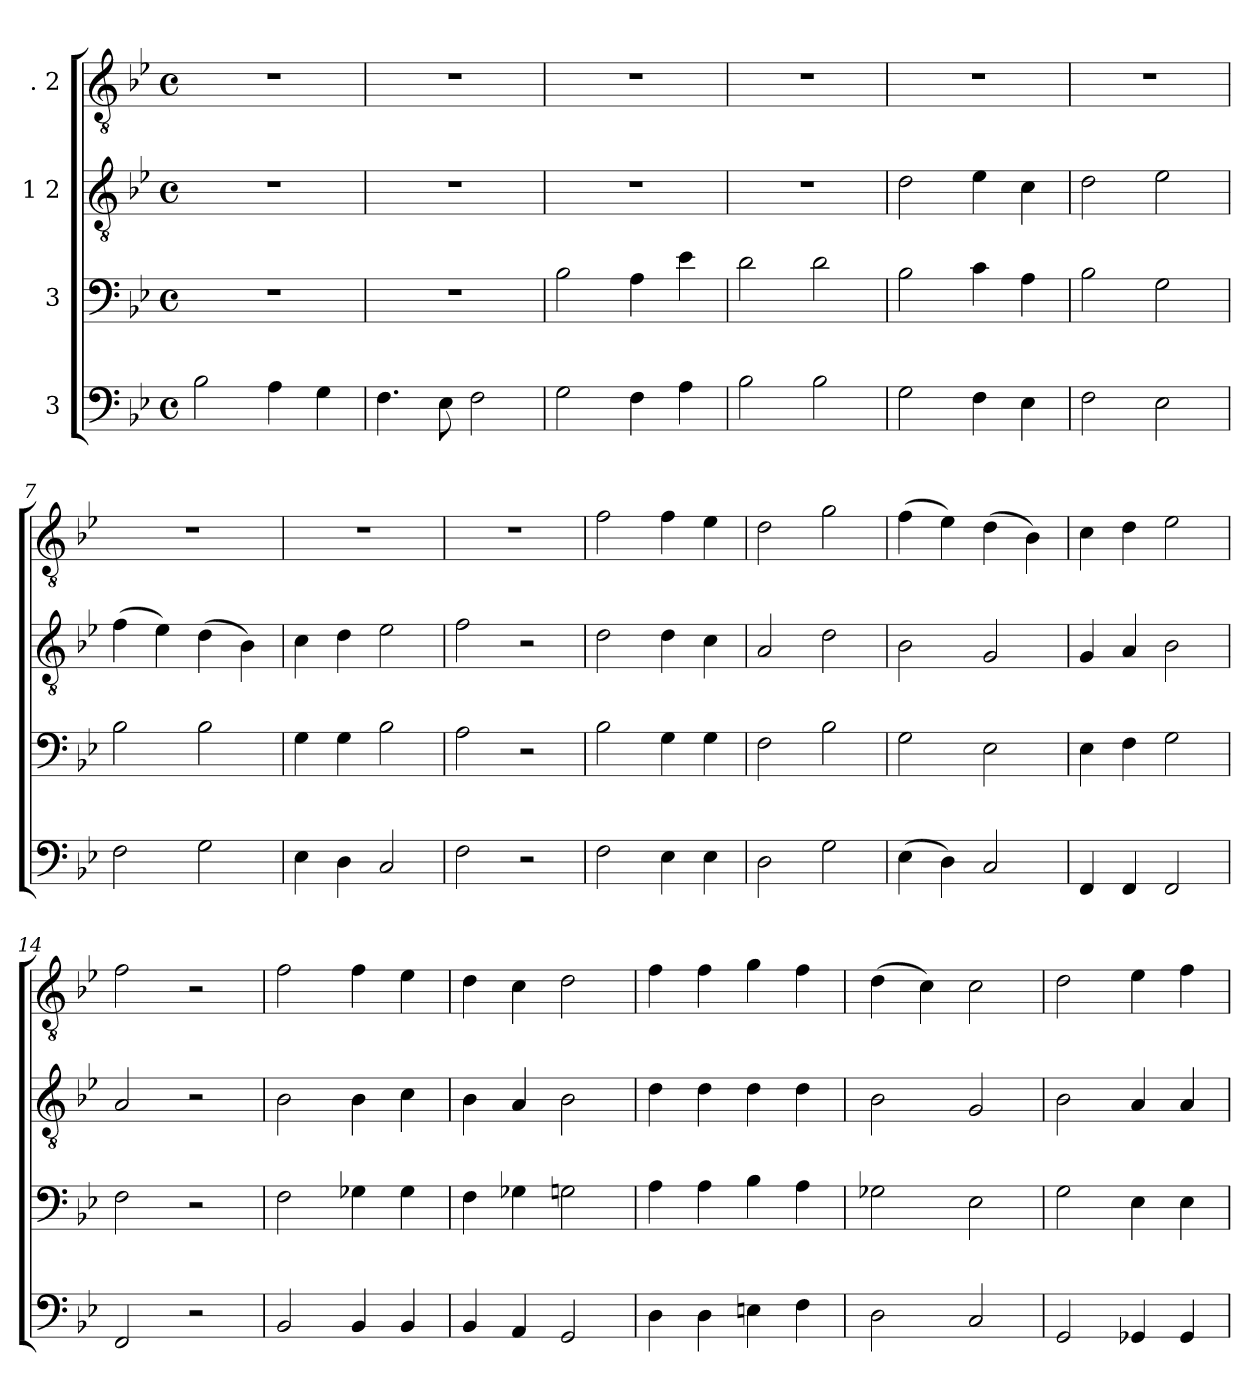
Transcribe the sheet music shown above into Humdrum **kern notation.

**kern	**kern	**kern	**kern
*part4	*part3	*part2	*part1
*staff4	*staff3	*staff2	*staff1
*I"3	*I"3	*I"1 2	*I". 2
!!LO:PB:g=z
*clefF4	*clefF4	*clefGv2	*clefGv2
*k[b-e-]	*k[b-e-]	*k[b-e-]	*k[b-e-]
*B-:	*B-:	*B-:	*B-:
*M4/4	*M4/4	*M4/4	*M4/4
*met(c)	*met(c)	*met(c)	*met(c)
=1	=1	=1	=1
2B-\	1r	1r	1r
4A\	.	.	.
4G\	.	.	.
=2	=2	=2	=2
4.F\	1r	1r	1r
8E-\	.	.	.
2F\	.	.	.
=3	=3	=3	=3
2G\	2B-\	1r	1r
4F\	4A\	.	.
4A\	4e-\	.	.
=4	=4	=4	=4
2B-\	2d\	1r	1r
2B-\	2d\	.	.
=5	=5	=5	=5
2G\	2B-\	2d\	1r
4F\	4c\	4e-\	.
4E-\	4A\	4c\	.
=6	=6	=6	=6
2F\	2B-\	2d\	1r
2E-\	2G\	2e-\	.
!!LO:LB:g=z
=7	=7	=7	=7
2F\	2B-\	(>4f\	1r
.	.	4e-\)	.
2G\	2B-\	(>4d\	.
.	.	4B-\)	.
=8	=8	=8	=8
4E-\	4G\	4c\	1r
4D\	4G\	4d\	.
2C/	2B-\	2e-\	.
=9	=9	=9	=9
2F\	2A\	2f\	1r
2r	2r	2r	.
=10	=10	=10	=10
2F\	2B-\	2d\	2f\
4E-\	4G\	4d\	4f\
4E-\	4G\	4c\	4e-\
=11	=11	=11	=11
2D\	2F\	2A/	2d\
2G\	2B-\	2d\	2g\
=12	=12	=12	=12
(>4E-\	2G\	2B-\	(>4f\
4D\)	.	.	4e-\)
2C/	2E-\	2G/	(>4d\
.	.	.	4B-\)
!!LO:LB:g=z
=13	=13	=13	=13
4FF/	4E-\	4G/	4c\
4FF/	4F\	4A/	4d\
2FF/	2G\	2B-\	2e-\
=14	=14	=14	=14
2FF/	2F\	2A/	2f\
2r	2r	2r	2r
=15	=15	=15	=15
2BB-/	2F\	2B-\	2f\
4BB-/	4G-X\	4B-\	4f\
4BB-/	4G-\	4c\	4e-\
=16	=16	=16	=16
4BB-/	4F\	4B-\	4d\
4AA/	4G-X\	4A/	4c\
2GG/	2Gn\	2B-\	2d\
=17	=17	=17	=17
4D\	4A\	4d\	4f\
4D\	4A\	4d\	4f\
4En\	4B-\	4d\	4g\
4F\	4A\	4d\	4f\
=18	=18	=18	=18
2D\	2G-X\	2B-\	(>4d\
.	.	.	4c\)
2C/	2E-\	2G/	2c\
!!LO:PB:g=z
=19	=19	=19	=19
2GG/	2G\	2B-\	2d\
4GG-X/	4E-\	4A/	4e-\
4GG-/	4E-\	4A/	4f\
=	=	=	=
*-	*-	*-	*-
